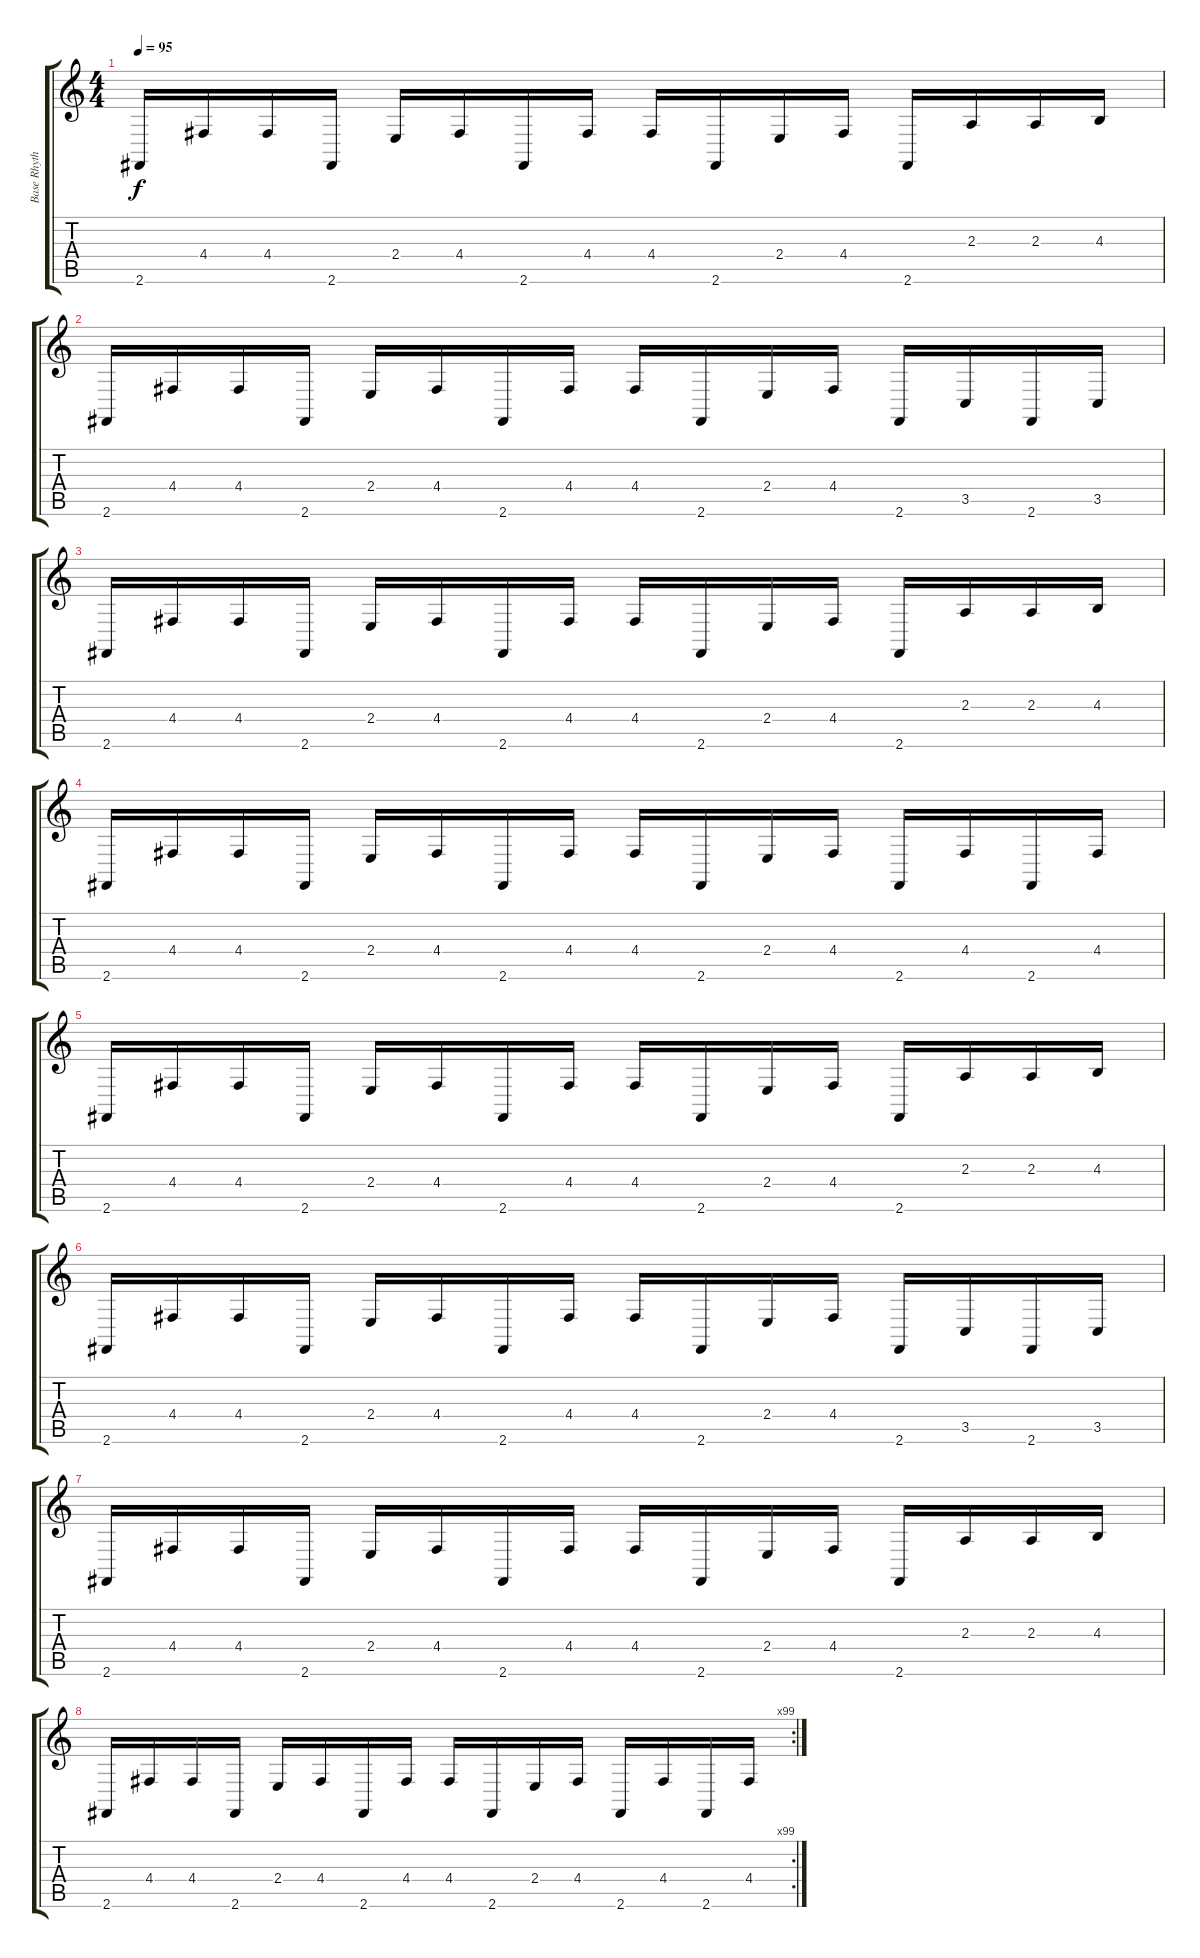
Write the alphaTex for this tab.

\track ("Base Rhythm" "Base Rhyth") {instrument acousticgrandpiano}
\staff {score tabs}
\tuning (E4 B3 G3 D3 A2 E2) {hide}
\ts (4 4)
\tempo 95
\clef g2
\ks c
2.6.16{dy f} 4.4.16 4.4.16 2.6.16 2.4.16 4.4.16 2.6.16 4.4.16 4.4.16 2.6.16 2.4.16 4.4.16 2.6.16 2.3.16 2.3.16 4.3.16 |
2.6.16 4.4.16 4.4.16 2.6.16 2.4.16 4.4.16 2.6.16 4.4.16 4.4.16 2.6.16 2.4.16 4.4.16 2.6.16 3.5.16 2.6.16 3.5.16 |
2.6.16 4.4.16 4.4.16 2.6.16 2.4.16 4.4.16 2.6.16 4.4.16 4.4.16 2.6.16 2.4.16 4.4.16 2.6.16 2.3.16 2.3.16 4.3.16 |
2.6.16 4.4.16 4.4.16 2.6.16 2.4.16 4.4.16 2.6.16 4.4.16 4.4.16 2.6.16 2.4.16 4.4.16 2.6.16 4.4.16 2.6.16 4.4.16 |
2.6.16 4.4.16 4.4.16 2.6.16 2.4.16 4.4.16 2.6.16 4.4.16 4.4.16 2.6.16 2.4.16 4.4.16 2.6.16 2.3.16 2.3.16 4.3.16 |
2.6.16 4.4.16 4.4.16 2.6.16 2.4.16 4.4.16 2.6.16 4.4.16 4.4.16 2.6.16 2.4.16 4.4.16 2.6.16 3.5.16 2.6.16 3.5.16 |
2.6.16 4.4.16 4.4.16 2.6.16 2.4.16 4.4.16 2.6.16 4.4.16 4.4.16 2.6.16 2.4.16 4.4.16 2.6.16 2.3.16 2.3.16 4.3.16 |
\rc 99
2.6.16 4.4.16 4.4.16 2.6.16 2.4.16 4.4.16 2.6.16 4.4.16 4.4.16 2.6.16 2.4.16 4.4.16 2.6.16 4.4.16 2.6.16 4.4.16
